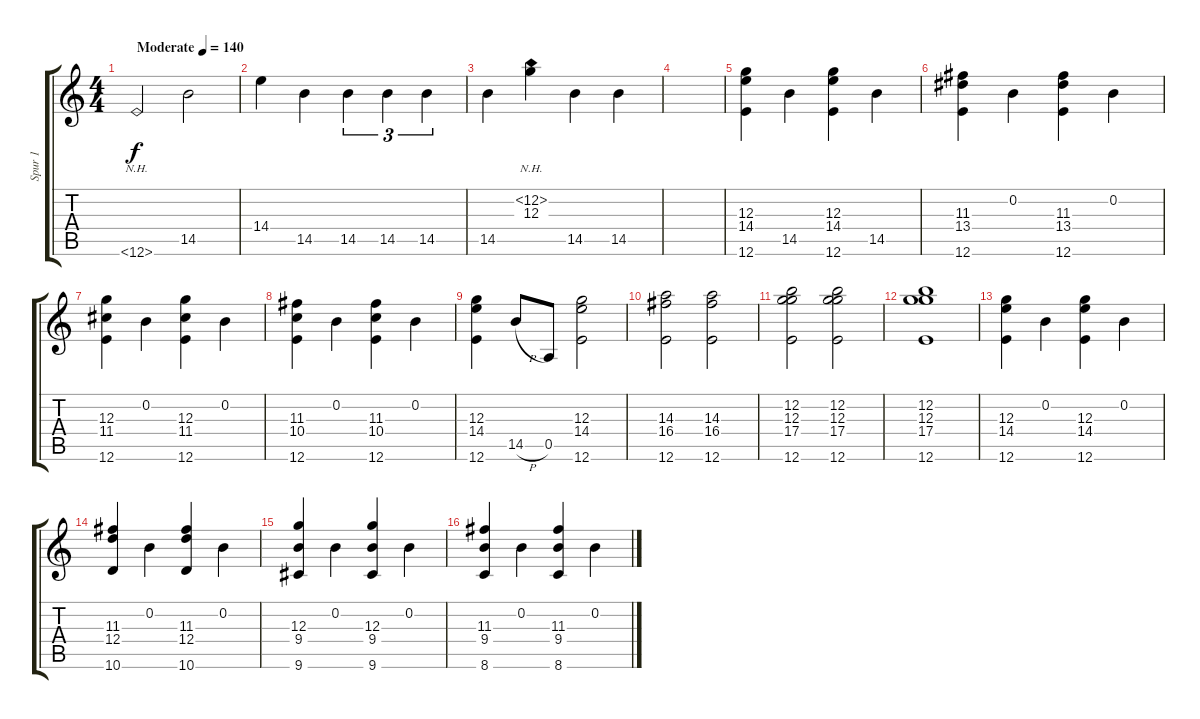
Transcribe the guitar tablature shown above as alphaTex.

\track ("Spur 1" "Spur 1") {instrument acousticguitarsteel}
\staff {score tabs}
\tuning (E4 B3 G3 D3 A2 E2) {hide}
\ts (4 4)
\tempo (140 "Moderate")
\clef g2
\ks c
12.6{nh}.2{dy f instrument acousticguitarsteel} 14.5.2 |
14.4.4 14.5.4 14.5.4{tu (3 2)} 14.5.4{tu (3 2)} 14.5.4{tu (3 2)} |
14.5.4 (12.2{nh} 12.3).4 14.5.4 14.5.4 |
|
(12.3 14.4 12.6).4 14.5.4 (12.3 14.4 12.6).4 14.5.4 |
(11.3 13.4 12.6).4 0.2.4 (11.3 13.4 12.6).4 0.2.4 |
(12.3 11.4 12.6).4 0.2.4 (12.3 11.4 12.6).4 0.2.4 |
(11.3 10.4 12.6).4 0.2.4 (11.3 10.4 12.6).4 0.2.4 |
(12.3 14.4 12.6).4 14.5{h}.8 0.5.8 (12.3 14.4 12.6).2 |
(14.3 16.4 12.6).2 (14.3 16.4 12.6).2 |
(12.2 12.3 17.4 12.6).2 (12.2 12.3 17.4 12.6).2 |
(12.2 12.3 17.4 12.6).1 |
(12.3 14.4 12.6).4 0.2.4 (12.3 14.4 12.6).4 0.2.4 |
(11.3 12.4 10.6).4 0.2.4 (11.3 12.4 10.6).4 0.2.4 |
(12.3 9.4 9.6).4 0.2.4 (12.3 9.4 9.6).4 0.2.4 |
(11.3 9.4 8.6).4 0.2.4 (11.3 9.4 8.6).4 0.2.4
